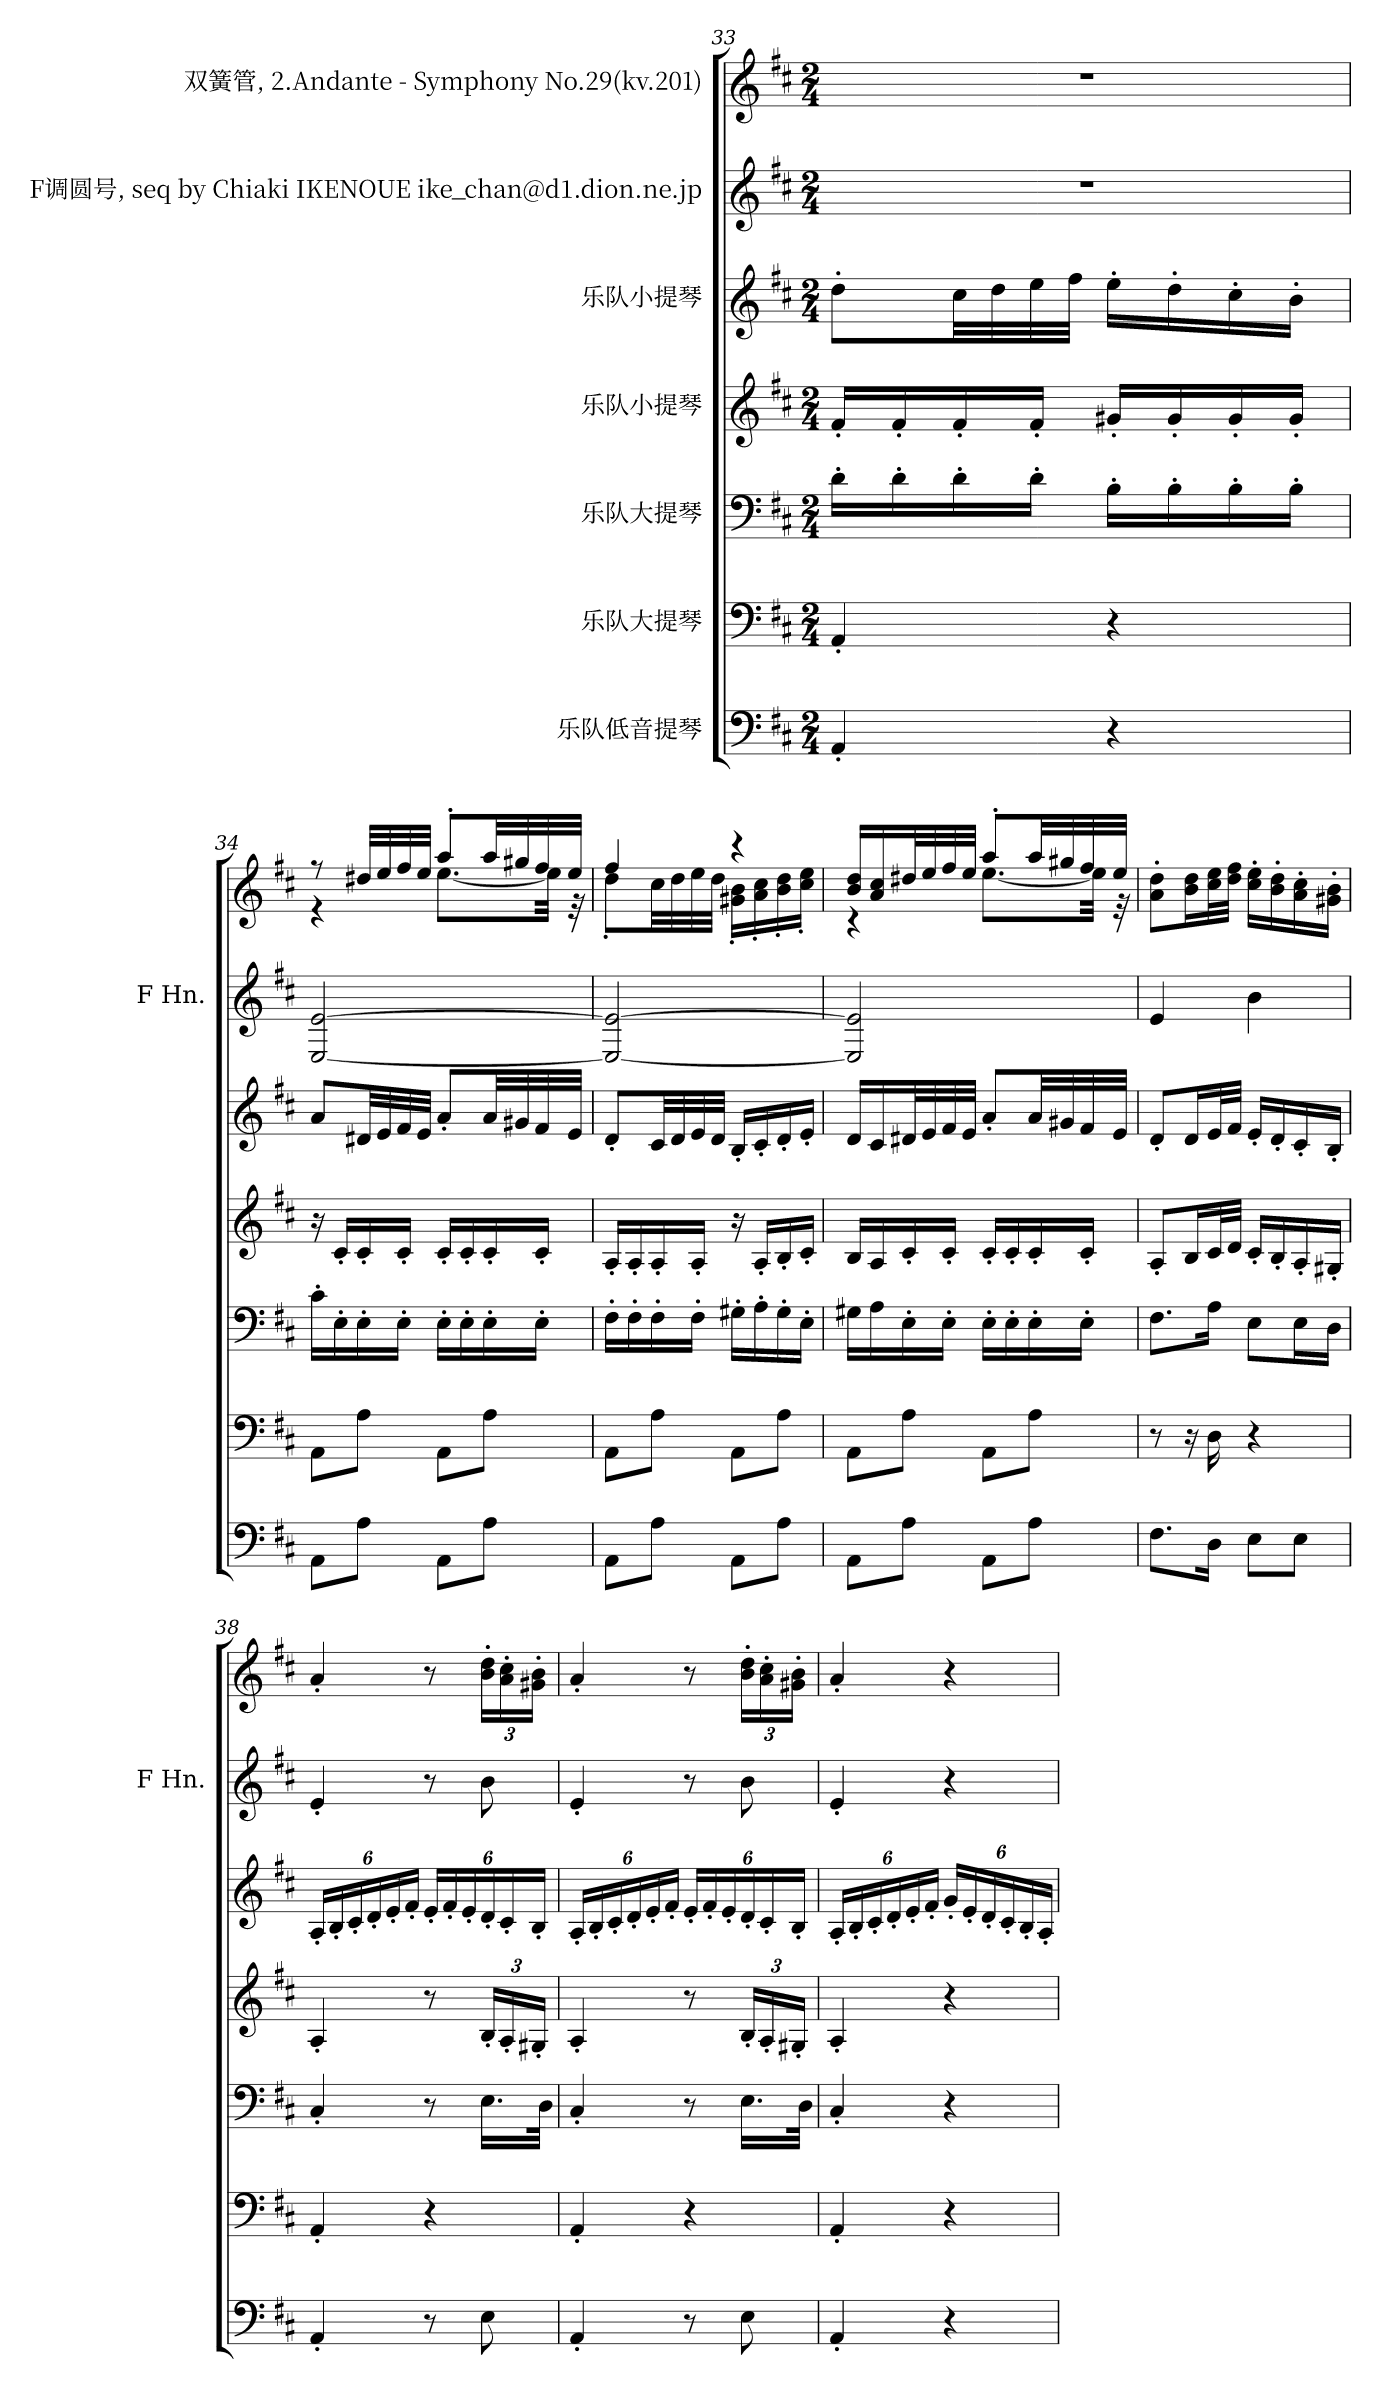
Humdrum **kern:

**kern	**kern	**kern	**kern	**kern	**kern	**kern
*part7	*part6	*part5	*part4	*part3	*part2	*part1
*staff7	*staff6	*staff5	*staff4	*staff3	*staff2	*staff1
*I"乐队低音提琴	*I"乐队大提琴	*I"乐队大提琴	*I"乐队小提琴	*I"乐队小提琴	*I"F调圆号, seq by Chiaki IKENOUE ike_chan@d1.dion.ne.jp	*I"双簧管, 2.Andante - Symphony No.29(kv.201)
*	*	*	*	*	*I'F Hn.	*
*clefF4	*clefF4	*clefF4	*clefG2	*clefG2	*clefG2	*clefG2
*ITrd7c12	*	*	*	*	*ITrd4c7	*
*k[f#c#]	*k[f#c#]	*k[f#c#]	*k[f#c#]	*k[f#c#]	*k[f#]	*k[f#c#]
*M2/4	*M2/4	*M2/4	*M2/4	*M2/4	*M2/4	*M2/4
=33	=33	=33	=33	=33	=33	=33
4AAA'/	4AA'/	16d'\LL	16f#'/LL	8dd'\L	2r	2r
.	.	16d'\	16f#'/	.	.	.
.	.	16d'\	16f#'/	32cc#\LL	.	.
.	.	.	.	32dd\	.	.
.	.	16d'\JJ	16f#'/JJ	32ee\	.	.
.	.	.	.	32ff#\JJJ	.	.
4r	4r	16B'\LL	16g#X'/LL	16ee'\LL	.	.
.	.	16B'\	16g#'/	16dd'\	.	.
.	.	16B'\	16g#'/	16cc#'\	.	.
.	.	16B'\JJ	16g#'/JJ	16b'\JJ	.	.
!!LO:PB:g=z
=34	=34	=34	=34	=34	=34	=34
*	*	*	*	*	*	*^
8AAA\L	8AA\L	16c#'\LL	16r	8a/L	[2AA/ [2A/	8r	4r
.	.	16E'\	16c#'/LL	.	.	.	.
8AA\J	8A\J	16E'\	16c#'/	32d#X/LL	.	32dd#X/LLL	.
.	.	.	.	32e/	.	32ee/	.
.	.	16E'\JJ	16c#'/JJ	32f#/	.	32ff#/	.
.	.	.	.	32e/JJJ	.	32ee/JJJ	.
8AAA\L	8AA\L	16E'\LL	16c#'/LL	8a'/L	.	8aa'/L	[8.ee\L
.	.	16E'\	16c#'/	.	.	.	.
8AA\J	8A\J	16E'\	16c#'/	32a/LL	.	32aa/LL	.
.	.	.	.	32g#X/	.	32gg#X/	.
.	.	16E'\JJ	16c#'/JJ	32f#/	.	32ff#/	32ee\Jkk]
.	.	.	.	32e/JJJ	.	32ee/JJJ	32r
=35	=35	=35	=35	=35	=35	=35	=35
8AAA\L	8AA\L	16F#'\LL	16A'/LL	8d'/L	2AA/_ 2A/_	4ff#/	8dd'\L
.	.	16F#'\	16A'/	.	.	.	.
8AA\J	8A\J	16F#'\	16A'/	32c#/LL	.	.	32cc#\LL
.	.	.	.	32d/	.	.	32dd\
.	.	16F#'\JJ	16A'/JJ	32e/	.	.	32ee\
.	.	.	.	32d/JJJ	.	.	32dd\JJJ
8AAA\L	8AA\L	16G#X'\LL	16r	16B'/LL	.	4r	16g#X\' 16b\'LL
.	.	16A'\	16A'/LL	16c#'/	.	.	16a\' 16cc#\'
8AA\J	8A\J	16G#'\	16B'/	16d'/	.	.	16b\' 16dd\'
.	.	16E'\JJ	16c#'/JJ	16e'/JJ	.	.	16cc#\' 16ee\'JJ
!!LO:PB:g=z	!!
=36	=36	=36	=36	=36	=36	=36	=36
8AAA\L	8AA\L	16G#X\LL	16B/LL	16d/LL	2AA/] 2A/]	16b/ 16dd/LL	4r
.	.	16A\	16A/	16c#/	.	16a/ 16cc#/	.
8AA\J	8A\J	16E'\	16c#'/	32d#X/L	.	32dd#X/L	.
.	.	.	.	32e/	.	32ee/	.
.	.	16E'\JJ	16c#'/JJ	32f#/	.	32ff#/	.
.	.	.	.	32e/JJJ	.	32ee/JJJ	.
8AAA\L	8AA\L	16E'\LL	16c#'/LL	8a'/L	.	8aa'/L	[8.ee\L
.	.	16E'\	16c#'/	.	.	.	.
8AA\J	8A\J	16E'\	16c#'/	32a/LL	.	32aa/LL	.
.	.	.	.	32g#X/	.	32gg#X/	.
.	.	16E'\JJ	16c#'/JJ	32f#/	.	32ff#/	32ee\Jkk]
.	.	.	.	32e/JJJ	.	32ee/JJJ	32r
*	*	*	*	*	*	*v	*v
=37	=37	=37	=37	=37	=37	=37
8.FF#\L	8r	8.F#\L	8A'/L	8d'/L	4A/	8a\' 8dd\'L
.	16r	.	16B/L	16d/L	.	16b\ 16dd\L
16DD\Jk	16D\	16A\Jk	32c#/L	32e/L	.	32cc#\ 32ee\L
.	.	.	32d/JJJ	32f#/JJJ	.	32dd\ 32ff#\JJJ
8EE\L	4r	8E\L	16c#'/LL	16e'/LL	4e\	16cc#\' 16ee\'LL
.	.	.	16B'/	16d'/	.	16b\' 16dd\'
8EE\J	.	16E\L	16A'/	16c#'/	.	16a\' 16cc#\'
.	.	16D\JJ	16G#X'/JJ	16B'/JJ	.	16g#X\' 16b\'JJ
=38	=38	=38	=38	=38	=38	=38
*	*	*	*	*Xbrackettup	*	*
*	*	*	*	*	*	*MM42
4AAA'/	4AA'/	4C#'/	4A'/	24A'/LL	4A'/	4a'/
.	.	.	.	24B'/	.	.
.	.	.	.	24c#'/	.	.
.	.	.	.	24d'/	.	.
.	.	.	.	24e'/	.	.
.	.	.	.	24f#'/JJ	.	.
8r	4r	8r	8r	24e'/LL	8r	8r
.	.	.	.	24f#'/	.	.
.	.	.	.	24e'/	.	.
*	*	*	*Xbrackettup	*	*	*Xbrackettup
8EE\	.	16.E\LL	24B'/LL	24d'/	8e\	24b\' 24dd\'LL
.	.	.	24A'/	24c#'/	.	24a\' 24cc#\'
.	.	.	24G#X'/JJ	24B'/JJ	.	24g#X\' 24b\'JJ
.	.	32D\JJk	.	.	.	.
!!LO:PB:g=z
=39	=39	=39	=39	=39	=39	=39
4AAA'/	4AA'/	4C#'/	4A'/	24A'/LL	4A'/	4a'/
.	.	.	.	24B'/	.	.
.	.	.	.	24c#'/	.	.
.	.	.	.	24d'/	.	.
.	.	.	.	24e'/	.	.
.	.	.	.	24f#'/JJ	.	.
8r	4r	8r	8r	24e'/LL	8r	8r
.	.	.	.	24f#'/	.	.
.	.	.	.	24e'/	.	.
*	*	*	*	*	*	*MM40
8EE\	.	16.E\LL	24B'/LL	24d'/	8e\	24b\' 24dd\'LL
.	.	.	24A'/	24c#'/	.	24a\' 24cc#\'
.	.	.	24G#X'/JJ	24B'/JJ	.	24g#X\' 24b\'JJ
.	.	32D\JJk	.	.	.	.
=40	=40	=40	=40	=40	=40	=40
*	*	*	*	*	*	*MM42
4AAA'/	4AA'/	4C#'/	4A'/	24A'/LL	4A'/	4a'/
.	.	.	.	24B'/	.	.
.	.	.	.	24c#'/	.	.
.	.	.	.	24d'/	.	.
.	.	.	.	24e'/	.	.
.	.	.	.	24f#'/JJ	.	.
4r	4r	4r	4r	24g'/LL	4r	4r
.	.	.	.	24e'/	.	.
.	.	.	.	24d'/	.	.
.	.	.	.	24c#'/	.	.
.	.	.	.	24B'/	.	.
.	.	.	.	24A'/JJ	.	.
=	=	=	=	=	=	=
*-	*-	*-	*-	*-	*-	*-
